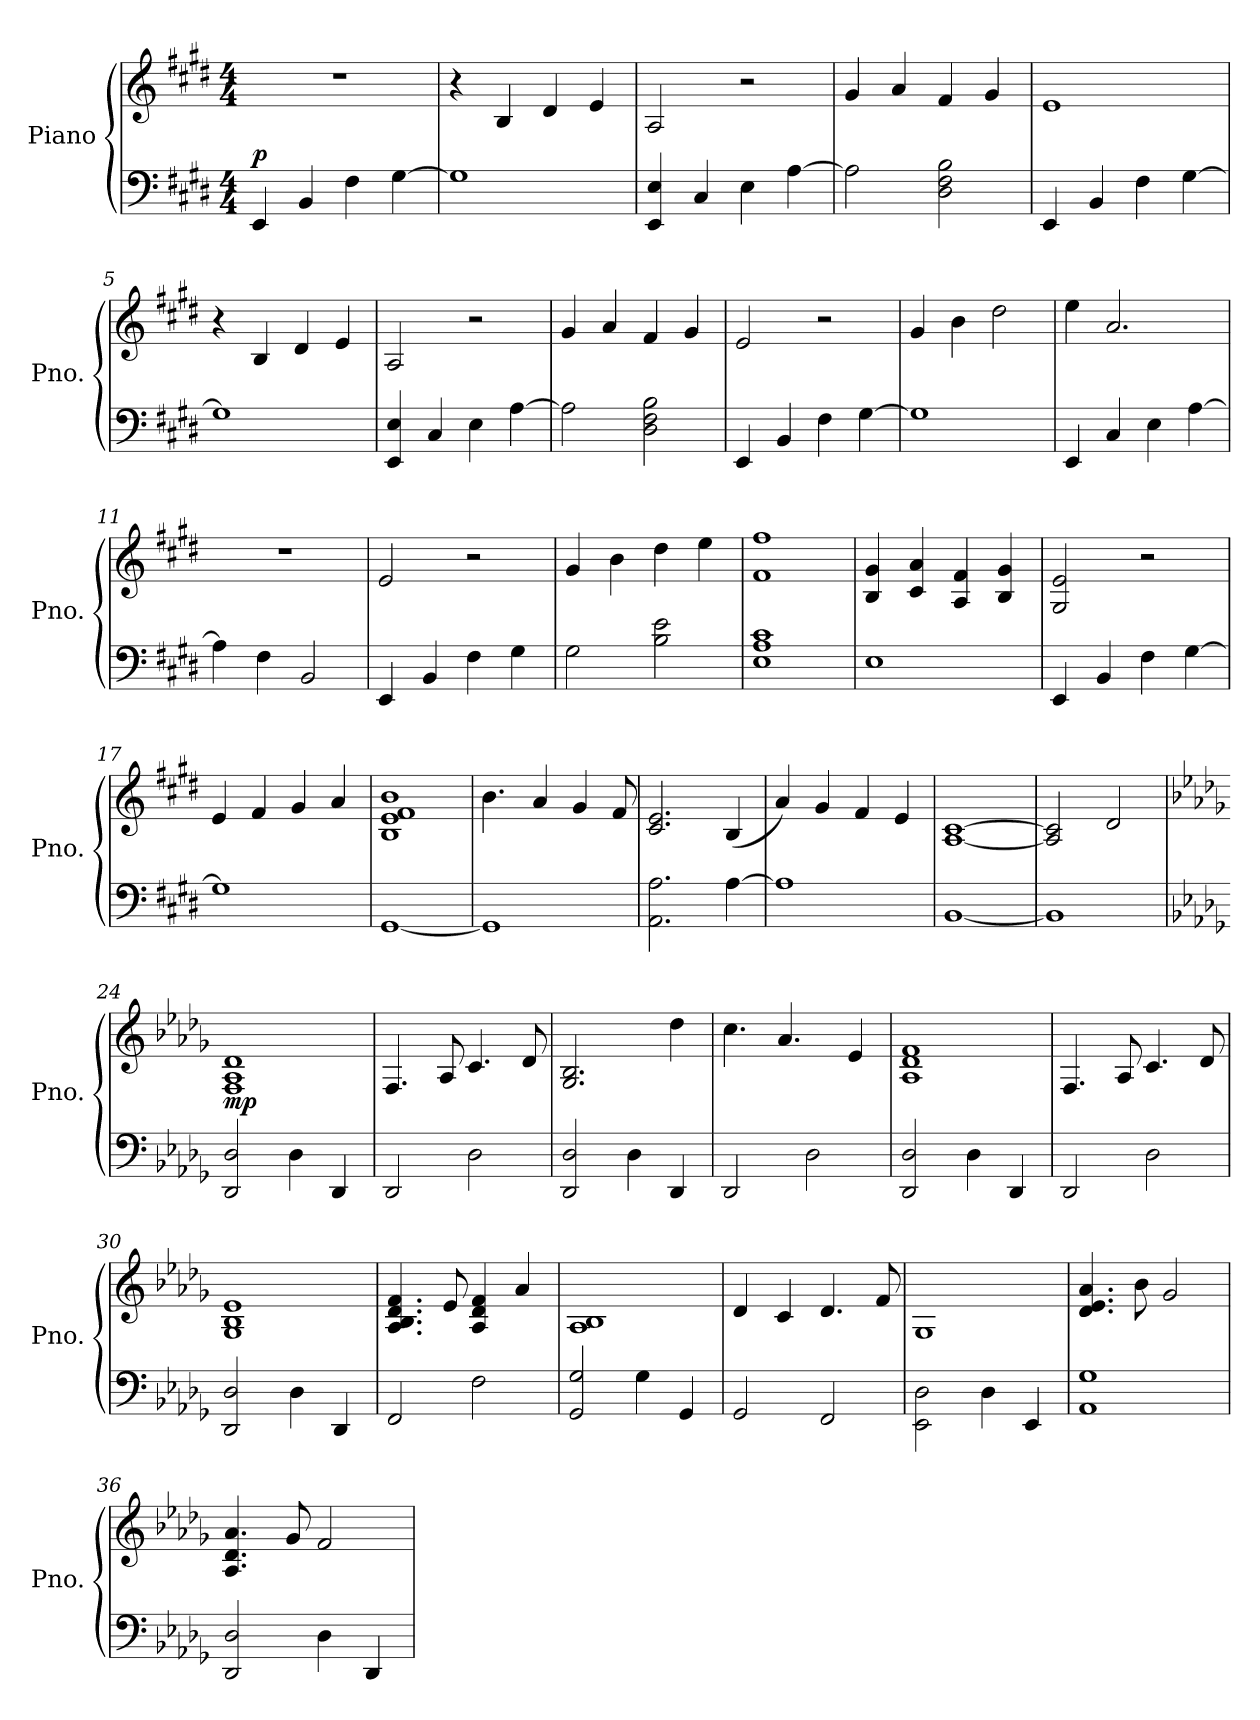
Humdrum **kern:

**kern	**kern	**dynam
*part1	*part1	*part1
*staff2	*staff1	*staff1/2
*I"Piano	*	*
*I'Pno.	*	*
*clefF4	*clefG2	*
*k[f#c#g#d#]	*k[f#c#g#d#]	*
*M4/4	*M4/4	*
*MM163	*MM163	*
=	=	=
!	!	!LO:DY:a=2
4EE/	1r	p
4BB/	.	.
4F#\	.	.
[4G#\	.	.
=1	=1	=1
1G#]	4r	.
.	4B/	.
.	4d#/	.
.	4e/	.
=2	=2	=2
4EE/ 4E/	2A/	.
4C#/	.	.
4E\	2r	.
[4A\	.	.
=3	=3	=3
2A\]	4g#/	.
.	4a/	.
2D#\ 2F#\ 2B\	4f#/	.
.	4g#/	.
=4	=4	=4
4EE/	1e	.
4BB/	.	.
4F#\	.	.
[4G#\	.	.
=5	=5	=5
1G#]	4r	.
.	4B/	.
.	4d#/	.
.	4e/	.
=6	=6	=6
4EE/ 4E/	2A/	.
4C#/	.	.
4E\	2r	.
[4A\	.	.
=7	=7	=7
2A\]	4g#/	.
.	4a/	.
2D#\ 2F#\ 2B\	4f#/	.
.	4g#/	.
!!LO:LB:g=z
=8	=8	=8
4EE/	2e/	.
4BB/	.	.
4F#\	2r	.
[4G#\	.	.
=9	=9	=9
1G#]	4g#/	.
.	4b\	.
.	2dd#\	.
=10	=10	=10
4EE/	4ee\	.
4C#/	2.a/	.
4E\	.	.
[4A\	.	.
=11	=11	=11
4A\]	1r	.
4F#\	.	.
2BB/	.	.
=12	=12	=12
4EE/	2e/	.
4BB/	.	.
4F#\	2r	.
4G#\	.	.
=13	=13	=13
2G#\	4g#/	.
.	4b\	.
2B\ 2e\	4dd#\	.
.	4ee\	.
=14	=14	=14
1E 1A 1c#	1f# 1ff#	.
=15	=15	=15
1E	4B/ 4g#/	.
.	4c#/ 4a/	.
.	4A/ 4f#/	.
.	4B/ 4g#/	.
!!LO:LB:g=z
=16	=16	=16
4EE/	2G#/ 2e/	.
4BB/	.	.
4F#\	2r	.
[4G#\	.	.
=17	=17	=17
1G#]	4e/	.
.	4f#/	.
.	4g#/	.
.	4a/	.
=18	=18	=18
[1GG#	1B 1e 1f# 1b	.
=19	=19	=19
1GG#]	4.b\	.
.	4a/	.
.	4g#/	.
.	8f#/	.
=20	=20	=20
2.AA\ 2.A\	2.c#/ 2.e/	.
[4A\	(4B/	.
=21	=21	=21
1A]	4a/)	.
.	4g#/	.
.	4f#/	.
.	4e/	.
=22	=22	=22
[1BB	[1A [1c#	.
=23	=23	=23
1BB]	2A/] 2c#/]	.
.	2d#/	.
=24	=24	=24
*k[b-e-a-d-g-]	*k[b-e-a-d-g-]	*
!	!	!LO:DY:a=2
2DD-/ 2D-/	1F 1A- 1d-	mp
4D-\	.	.
4DD-/	.	.
!!LO:LB:g=z
=25	=25	=25
2DD-/	4.F/	.
.	8A-/	.
2D-\	4.c/	.
.	8d-/	.
=26	=26	=26
2DD-/ 2D-/	2.G-/ 2.B-/	.
4D-\	.	.
4DD-/	4dd-\	.
=27	=27	=27
2DD-/	4.cc\	.
.	4.a-/	.
2D-\	.	.
.	4e-/	.
=28	=28	=28
2DD-/ 2D-/	1A- 1d- 1f	.
4D-\	.	.
4DD-/	.	.
=29	=29	=29
2DD-/	4.F/	.
.	8A-/	.
2D-\	4.c/	.
.	8d-/	.
=30	=30	=30
2DD-/ 2D-/	1G- 1B- 1e-	.
4D-\	.	.
4DD-/	.	.
=31	=31	=31
2FF/	4.A-/ 4.B-/ 4.d-/ 4.f/	.
.	8e-/	.
2F\	4A-/ 4d-/ 4f/	.
.	4a-/	.
!!LO:LB:g=z
=32	=32	=32
2GG-/ 2G-/	1A- 1B-	.
4G-\	.	.
4GG-/	.	.
=33	=33	=33
2GG-/	4d-/	.
.	4c/	.
2FF/	4.d-/	.
.	8f/	.
=34	=34	=34
2EE-\ 2D-\	1G-	.
4D-\	.	.
4EE-/	.	.
=35	=35	=35
1AA- 1G-	4.d-/ 4.e-/ 4.a-/	.
.	8b-\	.
.	2g-/	.
=36	=36	=36
2DD-/ 2D-/	4.A-/ 4.d-/ 4.a-/	.
.	8g-/	.
4D-\	2f/	.
4DD-/	.	.
=	=	=
*-	*-	*-
